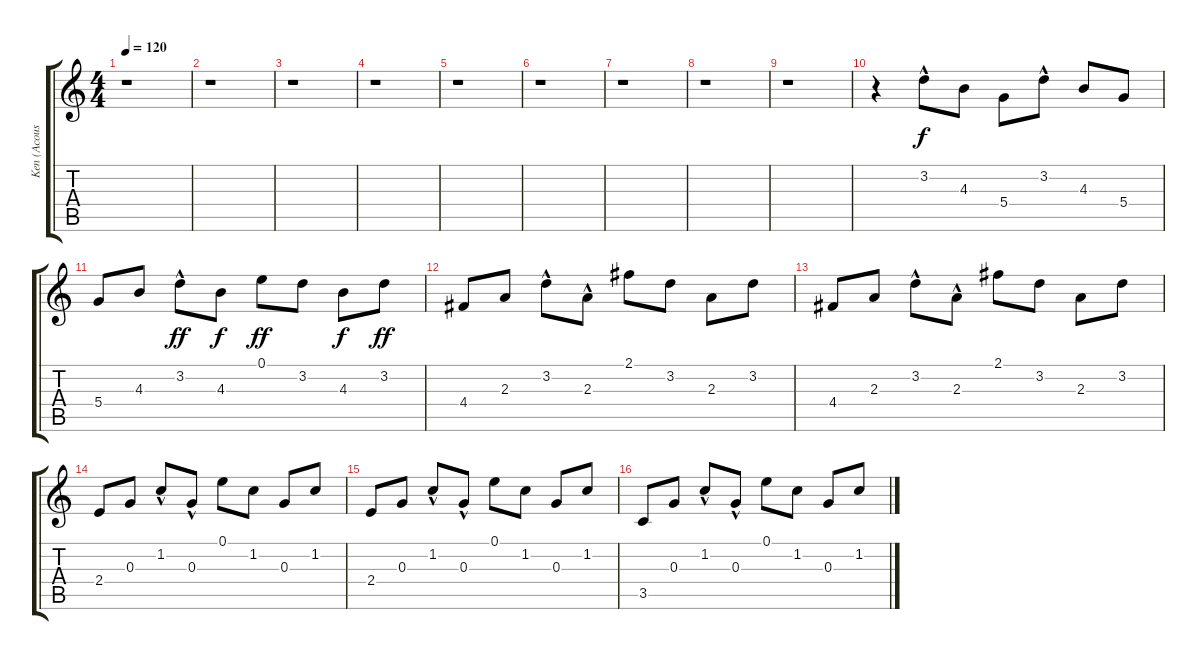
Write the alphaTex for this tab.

\track ("Ken (Acoustic)" "Ken (Acous") {instrument acousticguitarsteel}
\staff {score tabs}
\tuning (E4 B3 G3 D3 A2 E2) {hide}
\ts (4 4)
\tempo 120
\clef g2
\ks c
r.1{dy f} |
r.1 |
r.1 |
r.1 |
r.1 |
r.1 |
r.1 |
r.1 |
r.1 |
r.4 3.2{hac}.8{balance 12 instrument acousticguitarnylon} 4.3.8 5.4.8 3.2{hac}.8 4.3.8 5.4.8 |
5.4.8 4.3.8 3.2{hac}.8{dy ff} 4.3.8{dy f} 0.1.8{dy ff} 3.2.8 4.3.8{dy f} 3.2.8{dy ff} |
4.4.8 2.3.8 3.2{hac}.8 2.3{hac}.8 2.1.8 3.2.8 2.3.8 3.2.8 |
4.4.8 2.3.8 3.2{hac}.8 2.3{hac}.8 2.1.8 3.2.8 2.3.8 3.2.8 |
2.4.8 0.3.8 1.2{hac}.8 0.3{hac}.8 0.1.8 1.2.8 0.3.8 1.2.8 |
2.4.8 0.3.8 1.2{hac}.8 0.3{hac}.8 0.1.8 1.2.8 0.3.8 1.2.8 |
3.5.8 0.3.8 1.2{hac}.8 0.3{hac}.8 0.1.8 1.2.8 0.3.8 1.2.8
